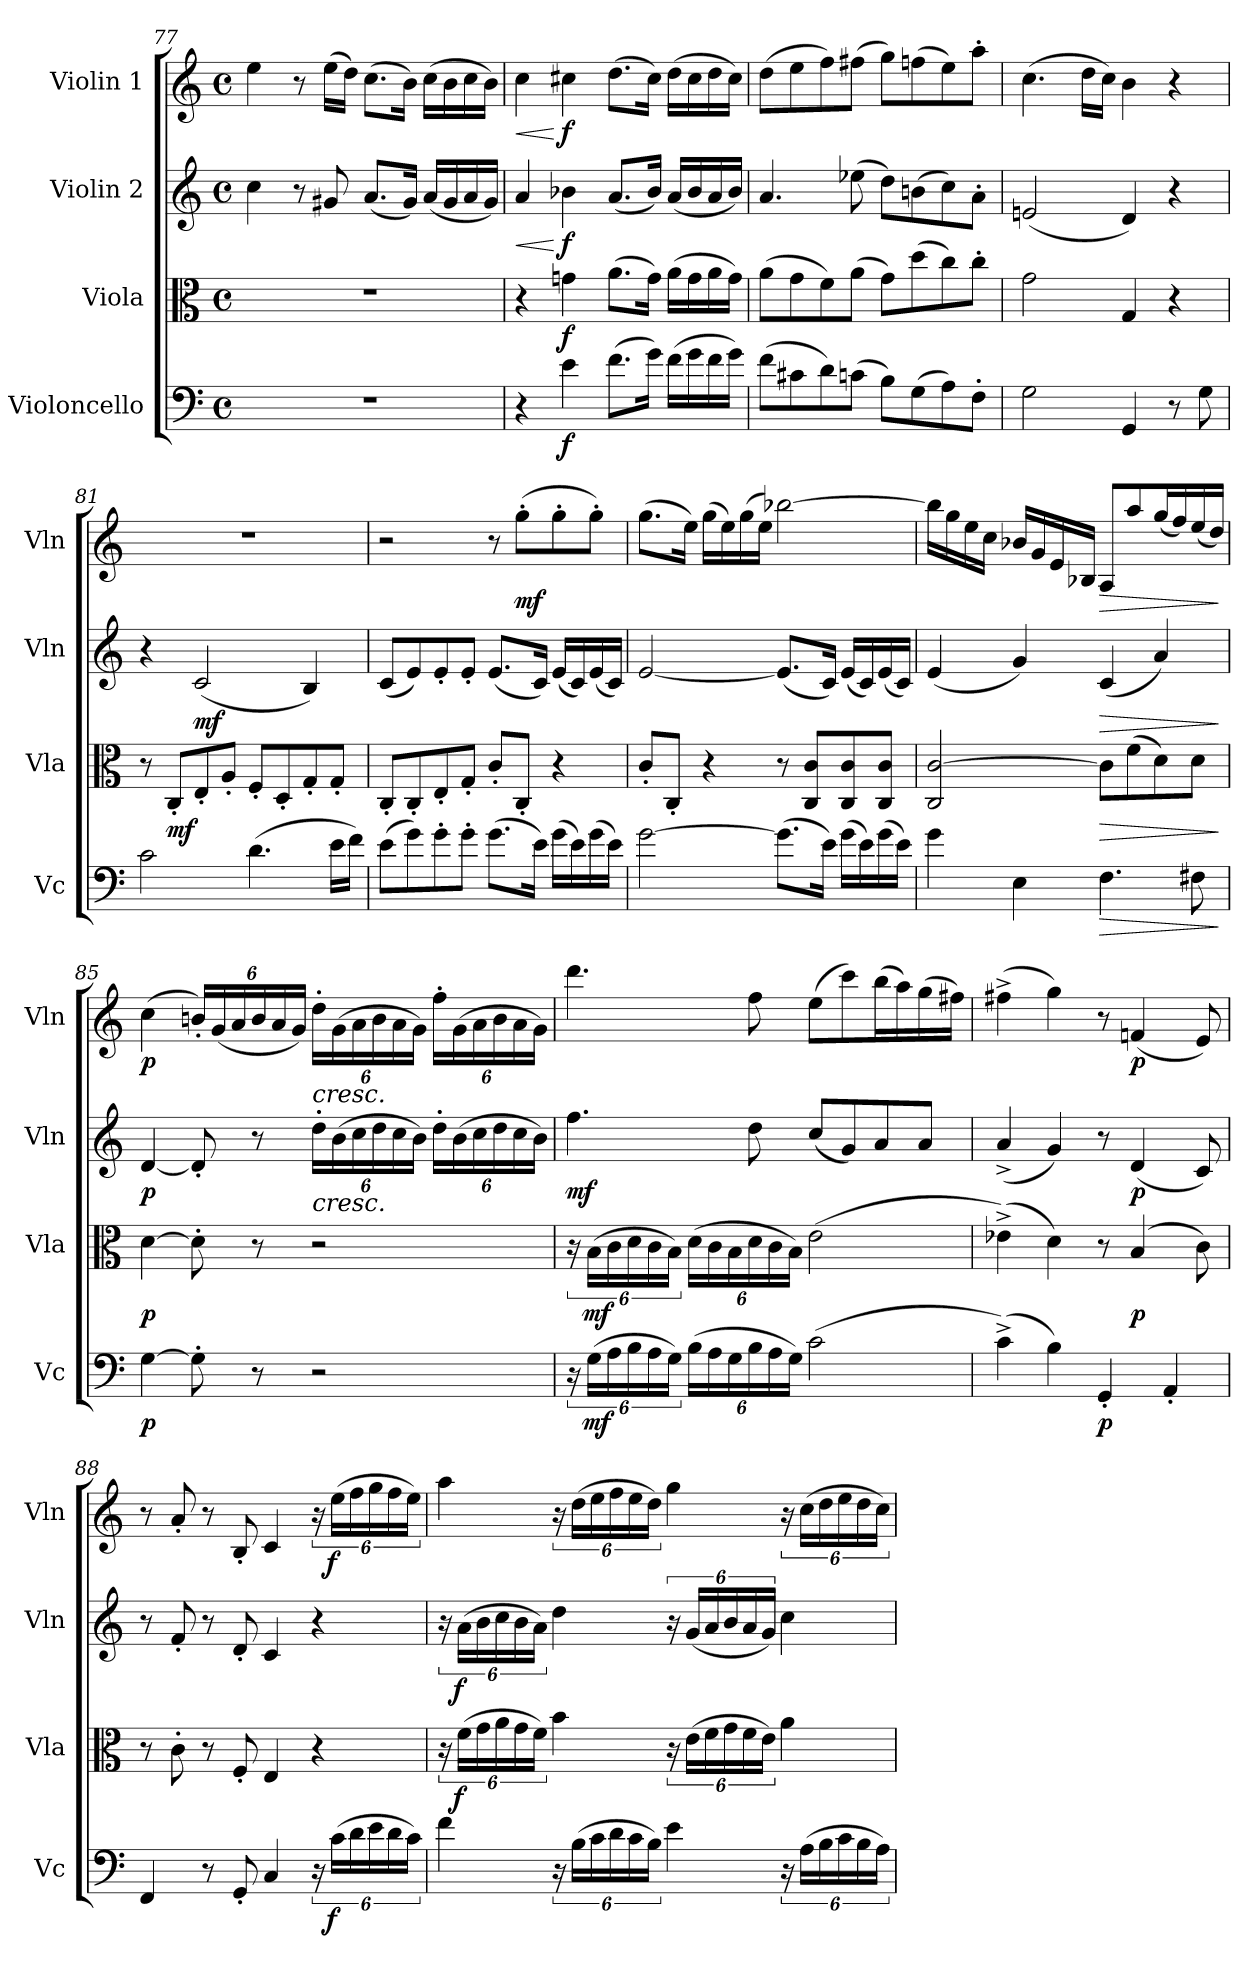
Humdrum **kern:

**kern	**dynam	**kern	**dynam	**kern	**dynam	**kern	**dynam
*part4	*part4	*part3	*part3	*part2	*part2	*part1	*part1
*staff4	*staff4	*staff3	*staff3	*staff2	*staff2	*staff1	*staff1
*I"Violoncello	*	*I"Viola	*	*I"Violin 2	*	*I"Violin 1	*
*I'Vc	*	*I'Vla	*	*I'Vln	*	*I'Vln	*
*clefF4	*	*clefC3	*	*clefG2	*	*clefG2	*
*k[]	*	*k[]	*	*k[]	*	*k[]	*
*M4/4	*	*M4/4	*	*M4/4	*	*M4/4	*
*met(c)	*	*met(c)	*	*met(c)	*	*met(c)	*
=77	=77	=77	=77	=77	=77	=77	=77
1r	.	1r	.	4cc\	.	4ee\	.
.	.	.	.	8r	.	8r	.
.	.	.	.	8g#X/	.	(>16ee\LL	.
.	.	.	.	.	.	16dd\JJ)	.
.	.	.	.	(<8.a/L	.	(>8.cc\L	.
.	.	.	.	16g#/Jk)	.	16b\Jk)	.
.	.	.	.	(<16a/LL	.	(>16cc\LL	.
.	.	.	.	16g#/	.	16b\	.
.	.	.	.	16a/	.	16cc\	.
.	.	.	.	16g#/JJ)	.	16b\JJ)	.
=78	=78	=78	=78	=78	=78	=78	=78
!	!	!	!	!	!LO:HP:b	!	!LO:HP:b
4r	.	4r	.	4a/	<	4cc\	<
!	!LO:DY:b	!	!LO:DY:b	!	!LO:DY:n=1:b	!	!LO:DY:n=1:b
4e\	f	4gn\	f	4b-X\	[ f	4cc#X\	[ f
(>8.f\L	.	(>8.a\L	.	(<8.a/L	.	(>8.dd\L	.
16g\Jk)	.	16g\Jk)	.	16b-/Jk)	.	16cc#\Jk)	.
(>16f\LL	.	(>16a\LL	.	(<16a/LL	.	(>16dd\LL	.
16g\	.	16g\	.	16b-/	.	16cc#\	.
16f\	.	16a\	.	16a/	.	16dd\	.
16g\JJ)	.	16g\JJ)	.	16b-/JJ)	.	16cc#\JJ)	.
!!LO:LB:g=z
=79	=79	=79	=79	=79	=79	=79	=79
(>8f\L	.	(>8a\L	.	4.a/	.	(>8dd\L	.
8c#X\	.	8g\	.	.	.	8ee\	.
8d\)	.	8f\)	.	.	.	8ff\)	.
(>8cn\J	.	(>8a\J	.	(>8ee-X\	.	(>8ff#X\J	.
8B\L)	.	8g\L)	.	8dd\L)	.	8gg\L)	.
(>8G\	.	(>8dd\	.	(>8bn\	.	(>8ffn\	.
8A\)	.	8cc\)	.	8cc\)	.	8ee\)	.
8F'\J	.	8cc'\J	.	8a'\J	.	8aa'\J	.
=80	=80	=80	=80	=80	=80	=80	=80
2G\	.	2g\	.	(<2en/	.	(>4.cc\	.
.	.	.	.	.	.	16dd\LL	.
.	.	.	.	.	.	16cc\JJ)	.
4GG/	.	4G/	.	4d/)	.	4b\	.
8r	.	4r	.	4r	.	4r	.
!	!LO:DY:b	!	!	!	!	!	!
8G\	other-dynamics	.	.	.	.	.	.
=81	=81	=81	=81	=81	=81	=81	=81
2c\	.	8r	.	4r	.	1r	.
!	!	!	!LO:DY:b	!	!	!	!
.	.	8C'/L	mf	.	.	.	.
!	!	!	!	!	!LO:DY:b	!	!
.	.	8E'/	.	(<2c/	mf	.	.
.	.	8A'/J	.	.	.	.	.
(>4.d\	.	8F'/L	.	.	.	.	.
.	.	8D'/	.	.	.	.	.
.	.	8G'/	.	4B/)	.	.	.
16e\LL	.	8G'/J	.	.	.	.	.
16f\JJ)	.	.	.	.	.	.	.
=82	=82	=82	=82	=82	=82	=82	=82
(>8e\L	.	8C'/L	.	(<8c/L	.	2r	.
8g\)	.	8C'/	.	8e/)	.	.	.
8g'\	.	8E'/	.	8e'/	.	.	.
8g'\J	.	8G'/J	.	8e'/J	.	.	.
(>8.g\L	.	8c'/L	.	(<8.e/L	.	8r	.
!	!	!	!	!	!	!	!LO:DY:b
.	.	8C'/J	.	.	.	(>8gg'\L	mf
16e\Jk)	.	.	.	16c/Jk)	.	.	.
(>16g\LL	.	4r	.	(<16e/LL	.	8gg'\	.
16e\)	.	.	.	16c/)	.	.	.
(>16g\	.	.	.	(<16e/	.	8gg'\J)	.
16e\JJ)	.	.	.	16c/JJ)	.	.	.
!!LO:LB:g=z
=83	=83	=83	=83	=83	=83	=83	=83
[2g\	.	8c'/L	.	[2e/	.	(>8.gg\L	.
.	.	8C'/J	.	.	.	.	.
.	.	.	.	.	.	16ee\Jk)	.
.	.	4r	.	.	.	(>16gg\LL	.
.	.	.	.	.	.	16ee\)	.
.	.	.	.	.	.	(>16gg\	.
.	.	.	.	.	.	16ee\JJ)	.
(>8.g\L]	.	8r	.	(<8.e/L]	.	[2bb-X\	.
.	.	8C/ 8c/L	.	.	.	.	.
16e\Jk)	.	.	.	16c/Jk)	.	.	.
(>16g\LL	.	8C/ 8c/	.	(<16e/LL	.	.	.
16e\)	.	.	.	16c/)	.	.	.
(>16g\	.	8C/ 8c/J	.	(<16e/	.	.	.
16e\JJ)	.	.	.	16c/JJ)	.	.	.
=84	=84	=84	=84	=84	=84	=84	=84
4g\	.	2C/ [2c/	.	(<4e/	.	16bb-\LL]	.
.	.	.	.	.	.	16gg\	.
.	.	.	.	.	.	16ee\	.
.	.	.	.	.	.	16cc\JJ	.
4E\	.	.	.	4g/)	.	16b-X/LL	.
.	.	.	.	.	.	16g/	.
.	.	.	.	.	.	16e/	.
.	.	.	.	.	.	16B-X/JJ	.
!	!LO:HP:b	!	!LO:HP:b	!	!LO:HP:b	!	!LO:HP:b
4.F\	>	8c\L]	>	(<4c/	>	8A/L	>
.	.	(>8f\	.	.	.	8aa/	.
.	.	8d\)	.	4a/)	.	(<16gg/L	.
.	.	.	.	.	.	16ff/)	.
8F#X\	.	8d\J	.	.	.	(<16ee/	.
.	.	.	.	.	.	16dd/JJ)	.
.	]	.	]	.	]	.	]
=85	=85	=85	=85	=85	=85	=85	=85
!	!LO:DY:b	!	!LO:DY:b	!	!LO:DY:b	!	!LO:DY:b
[4G\	p	[4d\	p	[4d/	p	(>4cc\	p
*	*	*	*	*	*	*Xbrackettup	*
8G'\]	.	8d'\]	.	8d'/]	.	24bn'/LL)	.
.	.	.	.	.	.	(<24g/	.
.	.	.	.	.	.	24a/	.
8r	.	8r	.	8r	.	24b/	.
.	.	.	.	.	.	24a/	.
.	.	.	.	.	.	24g/JJ)	.
*	*	*	*	*Xbrackettup	*	*	*
!	!	!	!	!	!	!LO:TX:b:i:t=cresc.	!
!	!	!	!	!LO:TX:b:i:t=cresc.	!	!	!
2r	.	2r	.	24dd'\LL	.	24dd'\LL	.
.	.	.	.	(>24b\	.	(>24g\	.
.	.	.	.	24cc\	.	24a\	.
.	.	.	.	24dd\	.	24b\	.
.	.	.	.	24cc\	.	24a\	.
.	.	.	.	24b\JJ)	.	24g\JJ)	.
.	.	.	.	24dd'\LL	.	24ff'\LL	.
.	.	.	.	(>24b\	.	(>24g\	.
.	.	.	.	24cc\	.	24a\	.
.	.	.	.	24dd\	.	24b\	.
.	.	.	.	24cc\	.	24a\	.
.	.	.	.	24b\JJ)	.	24g\JJ)	.
!!LO:LB:g=z
=86	=86	=86	=86	=86	=86	=86	=86
!	!	!	!	!	!LO:DY:b	!	!
24r	.	24r	.	4.ff\	mf	4.ddd\	.
!	!LO:DY:b	!	!LO:DY:b	!	!	!	!
(>24G\LL	mf	(>24B\LL	mf	.	.	.	.
24A\	.	24c\	.	.	.	.	.
*Xbrackettup	*	*Xbrackettup	*	*	*	*	*
24B\	.	24d\	.	.	.	.	.
24A\	.	24c\	.	.	.	.	.
24G\JJ)	.	24B\JJ)	.	.	.	.	.
(>24B\LL	.	(>24d\LL	.	.	.	.	.
24A\	.	24c\	.	.	.	.	.
24G\	.	24B\	.	.	.	.	.
24B\	.	24d\	.	8dd\	.	8ff\	.
24A\	.	24c\	.	.	.	.	.
24G\JJ)	.	24B\JJ)	.	.	.	.	.
(>2c\	.	(>2e\	.	(<8cc/L	.	(>8ee\L	.
.	.	.	.	8g/)	.	8ccc\)	.
.	.	.	.	8a/	.	(>16bb\L	.
.	.	.	.	.	.	16aa\)	.
.	.	.	.	8a/J	.	(>16gg\	.
.	.	.	.	.	.	16ff#X\JJ)	.
=87	=87	=87	=87	=87	=87	=87	=87
(>4c^\)	.	(>4e-X^\)	.	(<4a^/	.	(>4ff#X^\	.
4B\)	.	4d\)	.	4g/)	.	4gg\)	.
!	!LO:DY:b	!	!	!	!	!	!
4GG'/	p	8r	.	8r	.	8r	.
!	!	!	!LO:DY:b	!	!LO:DY:b	!	!LO:DY:b
.	.	(>4B/	p	(<4d/	p	(<4fn/	p
4AA'/	.	.	.	.	.	.	.
.	.	8c\)	.	8c/)	.	8e/)	.
=88	=88	=88	=88	=88	=88	=88	=88
4FF/	.	8r	.	8r	.	8r	.
.	.	8c'\	.	8f'/	.	8a'/	.
8r	.	8r	.	8r	.	8r	.
8GG'/	.	8F'/	.	8d'/	.	8B'/	.
4C/	.	4E/	.	4c/	.	4c/	.
*brackettup	*	*	*	*	*	*brackettup	*
24r	.	4r	.	4r	.	24r	.
!	!LO:DY:b	!	!	!	!	!	!LO:DY:b
(>24c\LL	f	.	.	.	.	(>24ee\LL	f
24d\	.	.	.	.	.	24ff\	.
*Xbrackettup	*	*	*	*	*	*Xbrackettup	*
24e\	.	.	.	.	.	24gg\	.
24d\	.	.	.	.	.	24ff\	.
24c\JJ)	.	.	.	.	.	24ee\JJ)	.
=89	=89	=89	=89	=89	=89	=89	=89
*	*	*brackettup	*	*brackettup	*	*	*
4f\	.	24r	.	24r	.	4aa\	.
!	!	!	!LO:DY:b	!	!LO:DY:b	!	!
.	.	(>24f\LL	f	(>24a\LL	f	.	.
.	.	24g\	.	24b\	.	.	.
*	*	*Xbrackettup	*	*Xbrackettup	*	*	*
.	.	24a\	.	24cc\	.	.	.
.	.	24g\	.	24b\	.	.	.
.	.	24f\JJ)	.	24a\JJ)	.	.	.
*brackettup	*	*	*	*	*	*brackettup	*
24r	.	4b\	.	4dd\	.	24r	.
(>24B\LL	.	.	.	.	.	(>24dd\LL	.
24c\	.	.	.	.	.	24ee\	.
*Xbrackettup	*	*	*	*	*	*Xbrackettup	*
24d\	.	.	.	.	.	24ff\	.
24c\	.	.	.	.	.	24ee\	.
24B\JJ)	.	.	.	.	.	24dd\JJ)	.
*	*	*brackettup	*	*brackettup	*	*	*
4e\	.	24r	.	24r	.	4gg\	.
.	.	(>24e\LL	.	(<24g/LL	.	.	.
.	.	24f\	.	24a/	.	.	.
*	*	*Xbrackettup	*	*Xbrackettup	*	*	*
.	.	24g\	.	24b/	.	.	.
.	.	24f\	.	24a/	.	.	.
.	.	24e\JJ)	.	24g/JJ)	.	.	.
*brackettup	*	*	*	*	*	*brackettup	*
24r	.	4a\	.	4cc\	.	24r	.
(>24A\LL	.	.	.	.	.	(>24cc\LL	.
24B\	.	.	.	.	.	24dd\	.
*Xbrackettup	*	*	*	*	*	*Xbrackettup	*
24c\	.	.	.	.	.	24ee\	.
24B\	.	.	.	.	.	24dd\	.
24A\JJ)	.	.	.	.	.	24cc\JJ)	.
=	=	=	=	=	=	=	=
*-	*-	*-	*-	*-	*-	*-	*-
